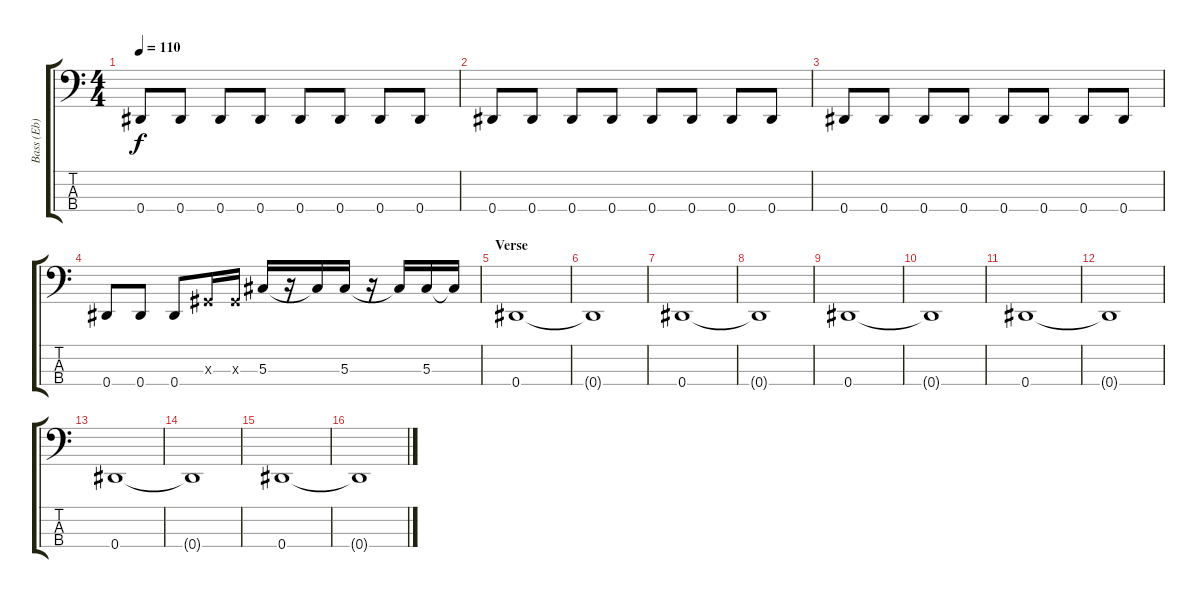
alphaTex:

\track ("Bass (Eb)" "Bass (Eb)") {instrument electricbassfinger}
\staff {score tabs}
\tuning (Gb2 Db2 Ab1 Eb1) {hide}
\ts (4 4)
\tempo 110
\clef f4
\ks c
0.4.8{dy f} 0.4.8 0.4.8 0.4.8 0.4.8 0.4.8 0.4.8 0.4.8 |
0.4.8 0.4.8 0.4.8 0.4.8 0.4.8 0.4.8 0.4.8 0.4.8 |
0.4.8 0.4.8 0.4.8 0.4.8 0.4.8 0.4.8 0.4.8 0.4.8 |
0.4.8 0.4.8 0.4.8 0.3{x}.16 0.3{x}.16 5.3.16 r.16 5.3{t}.16 5.3.16 r.16 5.3{t}.16 5.3.16 5.3{t}.16 |
\section ("" "Verse")
0.4.1 |
0.4{t}.1 |
0.4.1 |
0.4{t}.1 |
0.4.1 |
0.4{t}.1 |
0.4.1 |
0.4{t}.1 |
0.4.1 |
0.4{t}.1 |
0.4.1 |
0.4{t}.1
